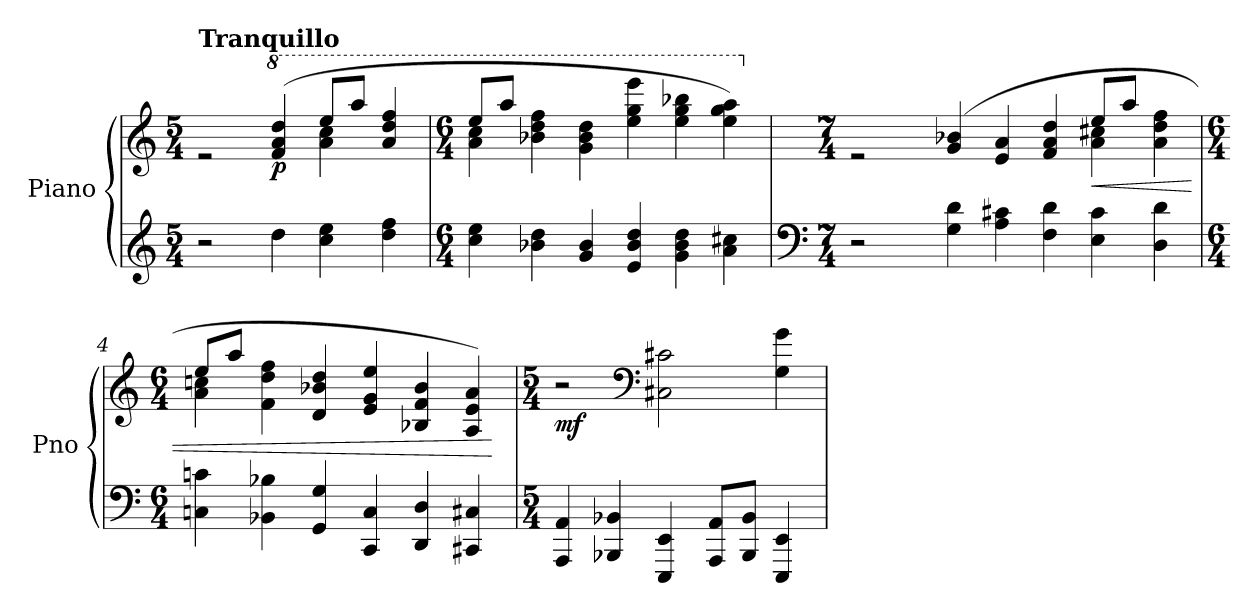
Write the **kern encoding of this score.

**kern	**kern	**dynam
*part1	*part1	*part1
*staff2	*staff1	*staff1/2
*I"Piano	*	*
*I'Pno	*	*
*clefG2	*clefG2	*
*k[]	*k[]	*
*M5/4	*M5/4	*
=1	=1	=1
*	*^	*
!	!LO:TX:a:B:t=Tranquillo	!	!
2r	2re	2.ryy	.
*	*8va	*	*
!	!	!	!LO:DY:b
4dd\	(4ff/ 4aa/ 4ddd/	.	p
4cc\ 4ee\	8eee/L	4aa\ 4ccc\	.
.	8aaa/J	.	.
4dd\ 4ff\	4aa/ 4ddd/ 4fff/	4ryy	.
=2	=2	=2	=2
*M6/4	*M6/4	*	*
4cc\ 4ee\	8eee/L	4aa\ 4ccc\	.
.	8aaa/J	.	.
4b-X\ 4dd\	4bb-X\ 4ddd\ 4fff\	1ryy	.
4g/ 4b-/	4gg\ 4bb-\ 4ddd\	.	.
4e/ 4b-/ 4dd/	4eee\ 4ggg\ 4eeee\	.	.
4g\ 4b-\ 4dd\	4eee\ 4ggg\ 4bbb-X\	.	.
4a\ 4cc#X\	4eee\ 4ggg\ 4aaa\)	4ryy	.
=3	=3	=3	=3
*clefF4	*	*	*
*M7/4	*M7/4	*	*
*	*X8va	*	*
2r	2re	4ryy	.
*	*v	*v	*
4G\ 4d\	(4g/ 4b-X/	.
4A\ 4c#X\	4e/ 4a/	.
4F\ 4d\	4f/ 4a/ 4dd/	.
!	!LO:TX:a:i:t=cresc.	!
!	!	!LO:HP:b
*	*^	*
4E\ 4c#\	8ee/L	4a\ 4cc#X\	<
.	8aa/J	.	.
4D\ 4d\	4a\ 4dd\ 4ff\	4ryy	.
!!LO:LB:g=z	!!
=4	=4	=4	=4
*M6/4	*M6/4	*	*
4Cn\ 4cn\	8ee/L	4a\ 4ccn\	.
.	8aa/J	.	.
4BB-X\ 4B-X\	4f\ 4dd\ 4ff\	1ryy	.
4GG/ 4G/	4d/ 4b-X/ 4dd/	.	.
4CC/ 4C/	4e/ 4g/ 4ee/	.	.
4DD/ 4D/	4B-X/ 4f/ 4b-/	.	.
4CC#X/ 4C#X/	4A/ 4e/ 4a/)	4ryy	.
*	*v	*v	*
.	.	[
=5	=5	=5
*M5/4	*M5/4	*
!	!	!LO:DY:b
4AAA/ 4AA/	2r	mf
4BBB-X/ 4BB-X/	.	.
*	*clefF4	*
4EEE/ 4EE/	2C#X\ 2c#X\	.
8AAA/ 8AA/L	.	.
8BBB-/ 8BB-/J	.	.
4EEE/ 4EE/	4G\ 4g\	.
=	=	=
*-	*-	*-
